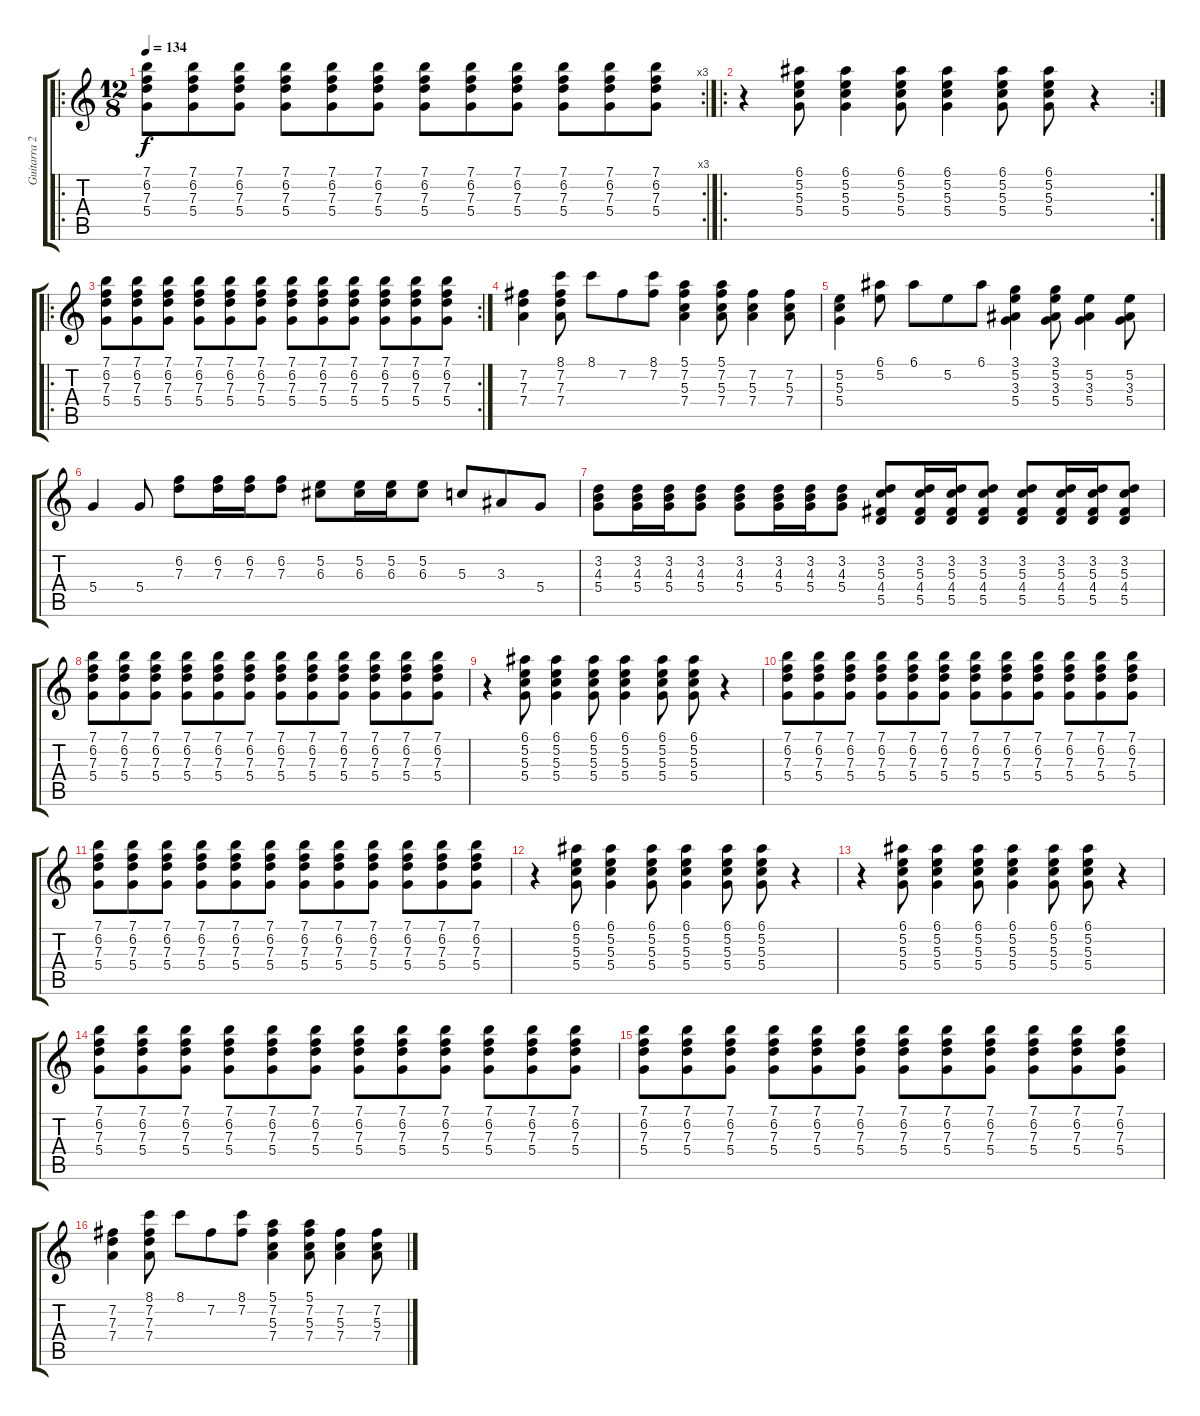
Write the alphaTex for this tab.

\track ("Guitarra 2" "Guitarra 2") {instrument electricguitarjazz}
\staff {score tabs}
\tuning (E4 B3 G3 D3 A2 E2) {hide}
\ro
\rc 3
\ts (12 8)
\tempo 134
\clef g2
\ks c
(7.1 6.2 7.3 5.4).8{dy f instrument electricguitarjazz} (7.1 6.2 7.3 5.4).8 (7.1 6.2 7.3 5.4).8 (7.1 6.2 7.3 5.4).8 (7.1 6.2 7.3 5.4).8 (7.1 6.2 7.3 5.4).8 (7.1 6.2 7.3 5.4).8 (7.1 6.2 7.3 5.4).8 (7.1 6.2 7.3 5.4).8 (7.1 6.2 7.3 5.4).8 (7.1 6.2 7.3 5.4).8 (7.1 6.2 7.3 5.4).8 |
\ro
\rc 2
r.4 (6.1 5.2 5.3 5.4).8 (6.1 5.2 5.3 5.4).4 (6.1 5.2 5.3 5.4).8 (6.1 5.2 5.3 5.4).4 (6.1 5.2 5.3 5.4).8 (6.1 5.2 5.3 5.4).8 r.4 |
\ro
\rc 2
(7.1 6.2 7.3 5.4).8 (7.1 6.2 7.3 5.4).8 (7.1 6.2 7.3 5.4).8 (7.1 6.2 7.3 5.4).8 (7.1 6.2 7.3 5.4).8 (7.1 6.2 7.3 5.4).8 (7.1 6.2 7.3 5.4).8 (7.1 6.2 7.3 5.4).8 (7.1 6.2 7.3 5.4).8 (7.1 6.2 7.3 5.4).8 (7.1 6.2 7.3 5.4).8 (7.1 6.2 7.3 5.4).8 |
(7.2 7.3 7.4).4 (8.1 7.2 7.3 7.4).8 8.1.8 7.2.8 (8.1 7.2).8 (5.1 7.2 5.3 7.4).4 (5.1 7.2 5.3 7.4).8 (7.2 5.3 7.4).4 (7.2 5.3 7.4).8 |
(5.2 5.3 5.4).4 (6.1 5.2).8 6.1.8 5.2.8 6.1.8 (3.1 5.2 3.3 5.4).4 (3.1 5.2 3.3 5.4).8 (5.2 3.3 5.4).4 (5.2 3.3 5.4).8 |
5.4.4 5.4.8 (6.2 7.3).8 (6.2 7.3).16 (6.2 7.3).16 (6.2 7.3).8 (5.2 6.3).8 (5.2 6.3).16 (5.2 6.3).16 (5.2 6.3).8 5.3.8 3.3.8 5.4.8 |
(3.2 4.3 5.4).8 (3.2 4.3 5.4).16 (3.2 4.3 5.4).16 (3.2 4.3 5.4).8 (3.2 4.3 5.4).8 (3.2 4.3 5.4).16 (3.2 4.3 5.4).16 (3.2 4.3 5.4).8 (3.2 5.3 4.4 5.5).8 (3.2 5.3 4.4 5.5).16 (3.2 5.3 4.4 5.5).16 (3.2 5.3 4.4 5.5).8 (3.2 5.3 4.4 5.5).8 (3.2 5.3 4.4 5.5).16 (3.2 5.3 4.4 5.5).16 (3.2 5.3 4.4 5.5).8 |
(7.1 6.2 7.3 5.4).8 (7.1 6.2 7.3 5.4).8 (7.1 6.2 7.3 5.4).8 (7.1 6.2 7.3 5.4).8 (7.1 6.2 7.3 5.4).8 (7.1 6.2 7.3 5.4).8 (7.1 6.2 7.3 5.4).8 (7.1 6.2 7.3 5.4).8 (7.1 6.2 7.3 5.4).8 (7.1 6.2 7.3 5.4).8 (7.1 6.2 7.3 5.4).8 (7.1 6.2 7.3 5.4).8 |
r.4 (6.1 5.2 5.3 5.4).8 (6.1 5.2 5.3 5.4).4 (6.1 5.2 5.3 5.4).8 (6.1 5.2 5.3 5.4).4 (6.1 5.2 5.3 5.4).8 (6.1 5.2 5.3 5.4).8 r.4 |
(7.1 6.2 7.3 5.4).8 (7.1 6.2 7.3 5.4).8 (7.1 6.2 7.3 5.4).8 (7.1 6.2 7.3 5.4).8 (7.1 6.2 7.3 5.4).8 (7.1 6.2 7.3 5.4).8 (7.1 6.2 7.3 5.4).8 (7.1 6.2 7.3 5.4).8 (7.1 6.2 7.3 5.4).8 (7.1 6.2 7.3 5.4).8 (7.1 6.2 7.3 5.4).8 (7.1 6.2 7.3 5.4).8 |
(7.1 6.2 7.3 5.4).8 (7.1 6.2 7.3 5.4).8 (7.1 6.2 7.3 5.4).8 (7.1 6.2 7.3 5.4).8 (7.1 6.2 7.3 5.4).8 (7.1 6.2 7.3 5.4).8 (7.1 6.2 7.3 5.4).8 (7.1 6.2 7.3 5.4).8 (7.1 6.2 7.3 5.4).8 (7.1 6.2 7.3 5.4).8 (7.1 6.2 7.3 5.4).8 (7.1 6.2 7.3 5.4).8 |
r.4 (6.1 5.2 5.3 5.4).8 (6.1 5.2 5.3 5.4).4 (6.1 5.2 5.3 5.4).8 (6.1 5.2 5.3 5.4).4 (6.1 5.2 5.3 5.4).8 (6.1 5.2 5.3 5.4).8 r.4 |
r.4 (6.1 5.2 5.3 5.4).8 (6.1 5.2 5.3 5.4).4 (6.1 5.2 5.3 5.4).8 (6.1 5.2 5.3 5.4).4 (6.1 5.2 5.3 5.4).8 (6.1 5.2 5.3 5.4).8 r.4 |
(7.1 6.2 7.3 5.4).8 (7.1 6.2 7.3 5.4).8 (7.1 6.2 7.3 5.4).8 (7.1 6.2 7.3 5.4).8 (7.1 6.2 7.3 5.4).8 (7.1 6.2 7.3 5.4).8 (7.1 6.2 7.3 5.4).8 (7.1 6.2 7.3 5.4).8 (7.1 6.2 7.3 5.4).8 (7.1 6.2 7.3 5.4).8 (7.1 6.2 7.3 5.4).8 (7.1 6.2 7.3 5.4).8 |
(7.1 6.2 7.3 5.4).8 (7.1 6.2 7.3 5.4).8 (7.1 6.2 7.3 5.4).8 (7.1 6.2 7.3 5.4).8 (7.1 6.2 7.3 5.4).8 (7.1 6.2 7.3 5.4).8 (7.1 6.2 7.3 5.4).8 (7.1 6.2 7.3 5.4).8 (7.1 6.2 7.3 5.4).8 (7.1 6.2 7.3 5.4).8 (7.1 6.2 7.3 5.4).8 (7.1 6.2 7.3 5.4).8 |
(7.2 7.3 7.4).4 (8.1 7.2 7.3 7.4).8 8.1.8 7.2.8 (8.1 7.2).8 (5.1 7.2 5.3 7.4).4 (5.1 7.2 5.3 7.4).8 (7.2 5.3 7.4).4 (7.2 5.3 7.4).8
